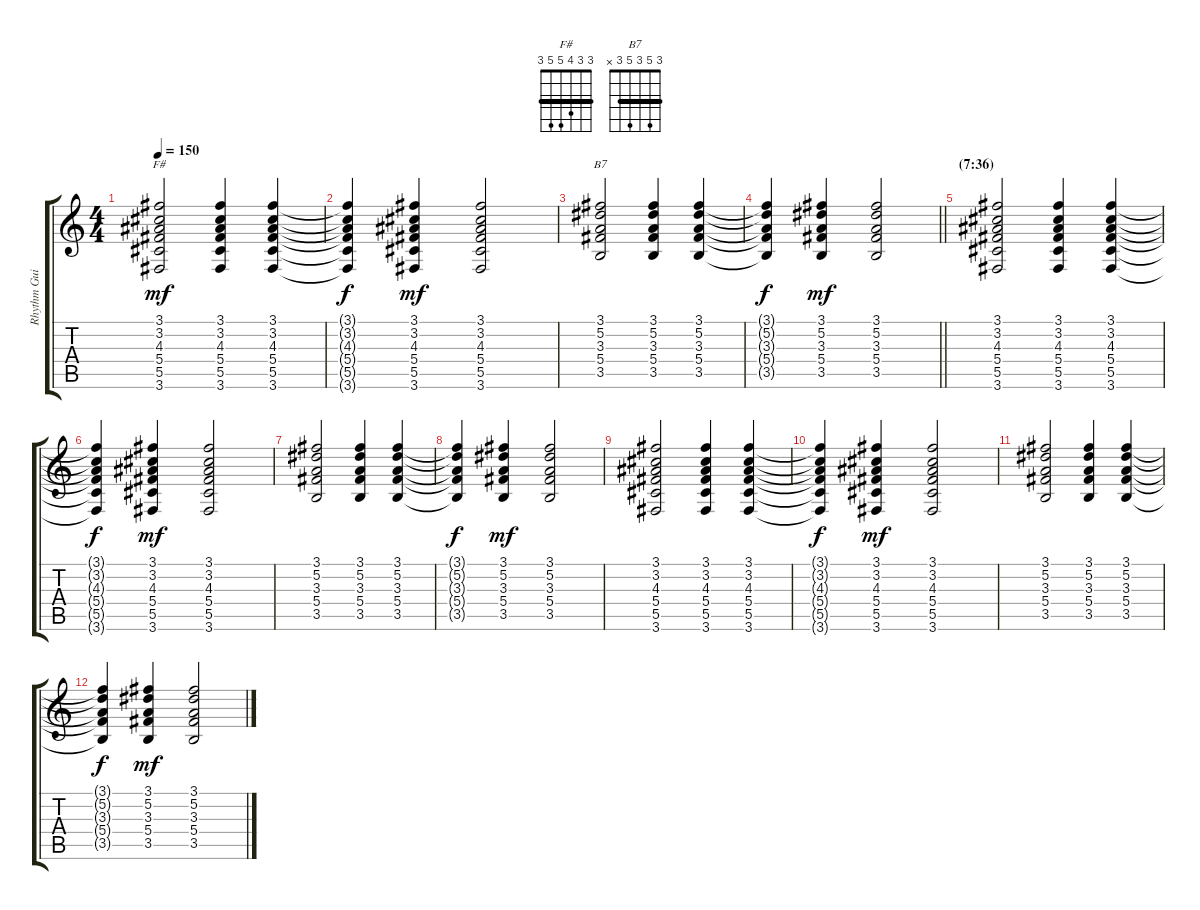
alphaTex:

\track ("Rhythm Guitar" "Rhythm Gui") {instrument electricguitarjazz}
\staff {score tabs}
\tuning (Eb4 Bb3 Gb3 Db3 Ab2 Eb2) {hide}
\chord ("F#" 3 3 4 5 5 3) {barre 3}
\chord ("B7" 3 5 3 5 3 x) {barre 3}
\ts (4 4)
\tempo 150
\clef g2
\ks c
(3.1 3.2 4.3 5.4 5.5 3.6).2{ch "F#" dy mf} (3.1 3.2 4.3 5.4 5.5 3.6).4 (3.1 3.2 4.3 5.4 5.5 3.6).4 |
(3.1{t} 3.2{t} 4.3{t} 5.4{t} 5.5{t} 3.6{t}).4{dy f} (3.1 3.2 4.3 5.4 5.5 3.6).4{dy mf} (3.1 3.2 4.3 5.4 5.5 3.6).2 |
(3.1 5.2 3.3 5.4 3.5).2{ch "B7"} (3.1 5.2 3.3 5.4 3.5).4 (3.1 5.2 3.3 5.4 3.5).4 |
\barLineRight lightlight
(3.1{t} 5.2{t} 3.3{t} 5.4{t} 3.5{t}).4{dy f} (3.1 5.2 3.3 5.4 3.5).4{dy mf} (3.1 5.2 3.3 5.4 3.5).2 |
\section ("" "(7:36)")
(3.1 3.2 4.3 5.4 5.5 3.6).2 (3.1 3.2 4.3 5.4 5.5 3.6).4 (3.1 3.2 4.3 5.4 5.5 3.6).4 |
(3.1{t} 3.2{t} 4.3{t} 5.4{t} 5.5{t} 3.6{t}).4{dy f} (3.1 3.2 4.3 5.4 5.5 3.6).4{dy mf} (3.1 3.2 4.3 5.4 5.5 3.6).2 |
(3.1 5.2 3.3 5.4 3.5).2 (3.1 5.2 3.3 5.4 3.5).4 (3.1 5.2 3.3 5.4 3.5).4 |
(3.1{t} 5.2{t} 3.3{t} 5.4{t} 3.5{t}).4{dy f} (3.1 5.2 3.3 5.4 3.5).4{dy mf} (3.1 5.2 3.3 5.4 3.5).2 |
(3.1 3.2 4.3 5.4 5.5 3.6).2 (3.1 3.2 4.3 5.4 5.5 3.6).4 (3.1 3.2 4.3 5.4 5.5 3.6).4 |
(3.1{t} 3.2{t} 4.3{t} 5.4{t} 5.5{t} 3.6{t}).4{dy f} (3.1 3.2 4.3 5.4 5.5 3.6).4{dy mf} (3.1 3.2 4.3 5.4 5.5 3.6).2 |
(3.1 5.2 3.3 5.4 3.5).2 (3.1 5.2 3.3 5.4 3.5).4 (3.1 5.2 3.3 5.4 3.5).4 |
(3.1{t} 5.2{t} 3.3{t} 5.4{t} 3.5{t}).4{dy f} (3.1 5.2 3.3 5.4 3.5).4{dy mf} (3.1 5.2 3.3 5.4 3.5).2
